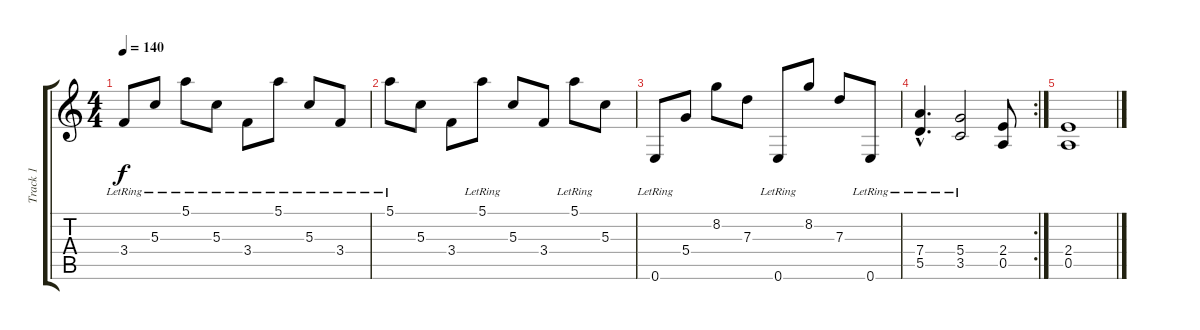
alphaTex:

\track ("Track 1" "Track 1") {instrument acousticguitarnylon}
\staff {score tabs}
\tuning (E4 B3 G3 D3 A2 E2) {hide}
\ts (4 4)
\tempo 140
\clef g2
\ks c
3.4{lr}.8{dy f} 5.3{lr}.8 5.1{lr}.8 5.3{lr}.8 3.4{lr}.8 5.1{lr}.8 5.3{lr}.8 3.4{lr}.8 |
5.1{lr}.8 5.3.8 3.4.8 5.1{lr}.8 5.3.8 3.4.8 5.1{lr}.8 5.3.8 |
0.6{lr}.8 5.4.8 8.2.8 7.3.8 0.6{lr}.8 8.2.8 7.3.8 0.6{lr}.8 |
\rc 2
(7.4{hac} 5.5{hac lr}).4{d} (5.4 3.5{lr}).2 (2.4 0.5).8 |
(2.4 0.5).1
